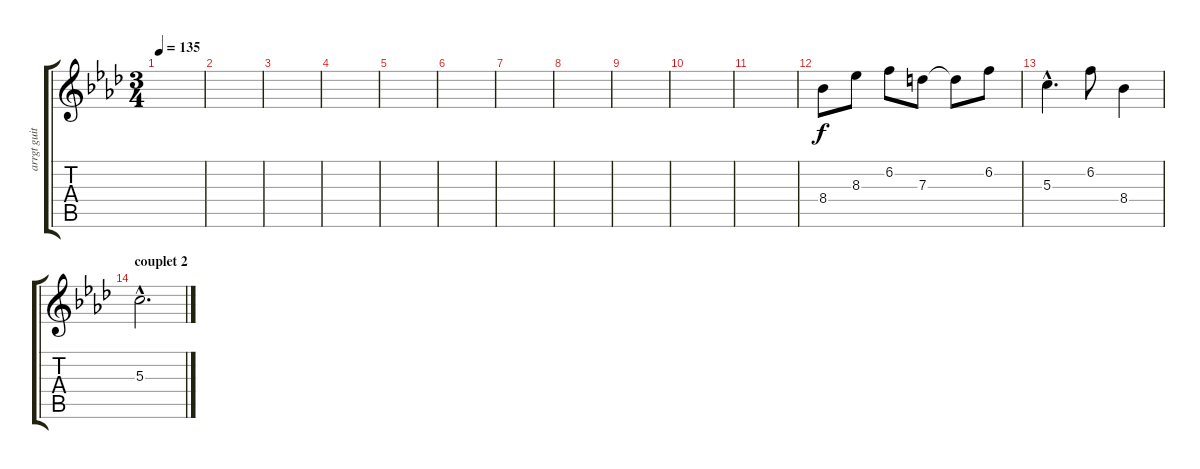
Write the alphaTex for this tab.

\track ("arrgt guitare" "arrgt guit") {instrument acousticguitarnylon}
\staff {score tabs}
\tuning (E4 B3 G3 D3 A2 E2) {hide}
\ts (3 4)
\tempo 135
\clef g2
\ks ab
|
|
|
|
|
|
|
|
|
|
|
8.4.8 8.3.8 6.2.8 7.3.8 7.3{t}.8 6.2.8 |
5.3{hac}.4{d} 6.2.8 8.4.4 |
\section ("" "couplet 2")
5.3{hac}.2{d}
